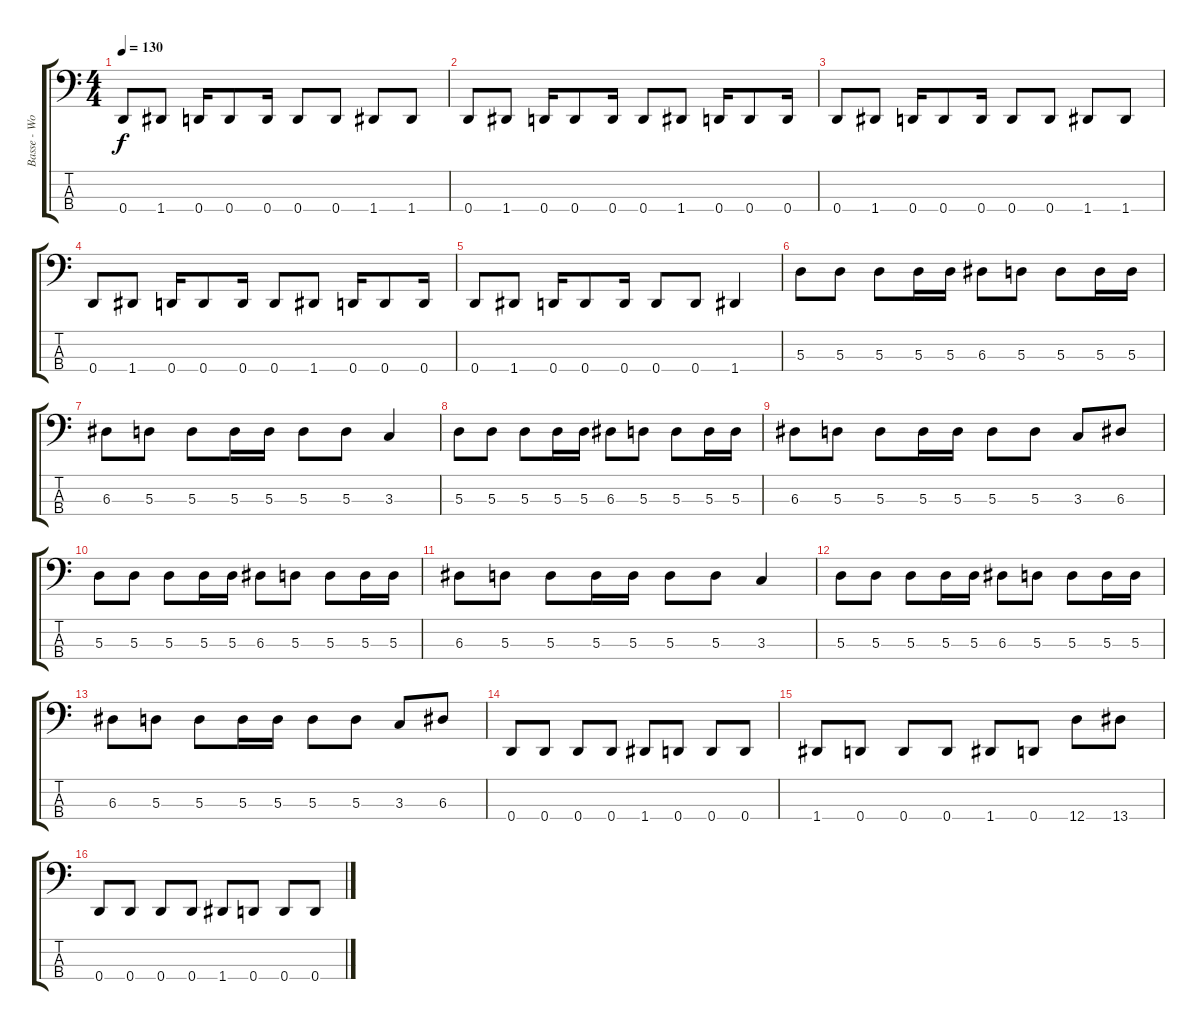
\track ("Basse - Woz" "Basse - Wo") {instrument electricbassfinger}
\staff {score tabs}
\tuning (G2 D2 A1 D1) {hide}
\ts (4 4)
\tempo 130
\clef f4
\ks c
0.4.8{dy f} 1.4.8 0.4.16 0.4.8 0.4.16 0.4.8 0.4.8 1.4.8 1.4.8 |
0.4.8 1.4.8 0.4.16 0.4.8 0.4.16 0.4.8 1.4.8 0.4.16 0.4.8 0.4.16 |
0.4.8 1.4.8 0.4.16 0.4.8 0.4.16 0.4.8 0.4.8 1.4.8 1.4.8 |
0.4.8 1.4.8 0.4.16 0.4.8 0.4.16 0.4.8 1.4.8 0.4.16 0.4.8 0.4.16 |
0.4.8 1.4.8 0.4.16 0.4.8 0.4.16 0.4.8 0.4.8 1.4.4 |
5.3.8 5.3.8 5.3.8 5.3.16 5.3.16 6.3.8 5.3.8 5.3.8 5.3.16 5.3.16 |
6.3.8 5.3.8 5.3.8 5.3.16 5.3.16 5.3.8 5.3.8 3.3.4 |
5.3.8 5.3.8 5.3.8 5.3.16 5.3.16 6.3.8 5.3.8 5.3.8 5.3.16 5.3.16 |
6.3.8 5.3.8 5.3.8 5.3.16 5.3.16 5.3.8 5.3.8 3.3.8 6.3.8 |
5.3.8 5.3.8 5.3.8 5.3.16 5.3.16 6.3.8 5.3.8 5.3.8 5.3.16 5.3.16 |
6.3.8 5.3.8 5.3.8 5.3.16 5.3.16 5.3.8 5.3.8 3.3.4 |
5.3.8 5.3.8 5.3.8 5.3.16 5.3.16 6.3.8 5.3.8 5.3.8 5.3.16 5.3.16 |
6.3.8 5.3.8 5.3.8 5.3.16 5.3.16 5.3.8 5.3.8 3.3.8 6.3.8 |
0.4.8 0.4.8 0.4.8 0.4.8 1.4.8 0.4.8 0.4.8 0.4.8 |
1.4.8 0.4.8 0.4.8 0.4.8 1.4.8 0.4.8 12.4.8 13.4.8 |
0.4.8 0.4.8 0.4.8 0.4.8 1.4.8 0.4.8 0.4.8 0.4.8
